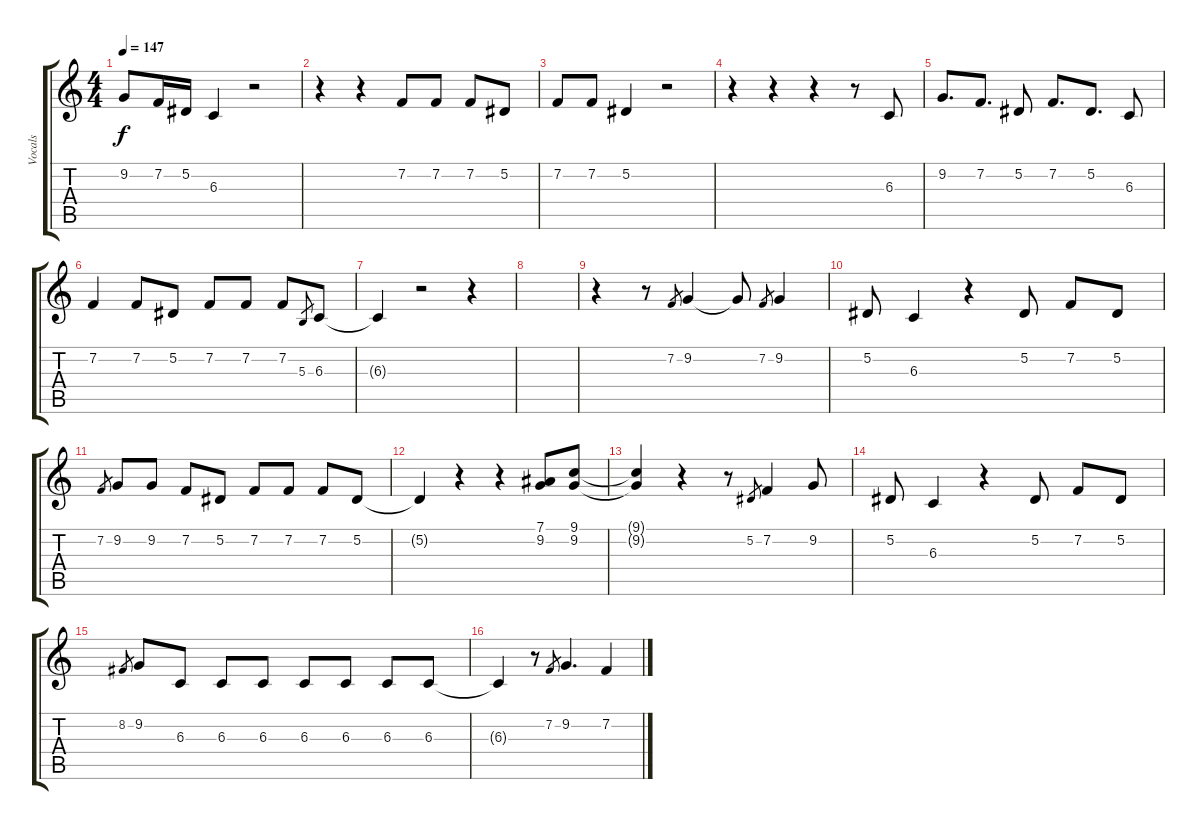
\track ("Vocals" "Vocals") {instrument altosax}
\staff {score tabs}
\tuning (Eb4 Bb3 Gb3 Db3 Ab2 Eb2) {hide}
\ts (4 4)
\tempo 147
\clef g2
\ks c
9.2.8{dy f} 7.2.16 5.2.16 6.3.4 r.2 |
r.4 r.4 7.2.8 7.2.8 7.2.8 5.2.8 |
7.2.8 7.2.8 5.2.4 r.2 |
r.4 r.4 r.4 r.8 6.3.8 |
9.2.8{d} 7.2.8{d} 5.2.8 7.2.8{d} 5.2.8{d} 6.3.8 |
7.2.4 7.2.8 5.2.8 7.2.8 7.2.8 7.2.8 5.3.8{gr} 6.3.8 |
6.3{t}.4 r.2 r.4 |
|
r.4 r.8 7.2.8{gr} 9.2.4 9.2{t}.8 7.2.8{gr} 9.2.4 |
5.2.8 6.3.4 r.4 5.2.8 7.2.8 5.2.8 |
7.2.8{gr} 9.2.8 9.2.8 7.2.8 5.2.8 7.2.8 7.2.8 7.2.8 5.2.8 |
5.2{t}.4 r.4 r.4 (7.1 9.2).8 (9.1 9.2).8 |
(9.1{t} 9.2{t}).4 r.4 r.8 5.2.8{gr} 7.2.4 9.2.8 |
5.2.8 6.3.4 r.4 5.2.8 7.2.8 5.2.8 |
8.2.8{gr} 9.2.8 6.3.8 6.3.8 6.3.8 6.3.8 6.3.8 6.3.8 6.3.8 |
6.3{t}.4 r.8 7.2.8{gr} 9.2.4{d} 7.2.4
